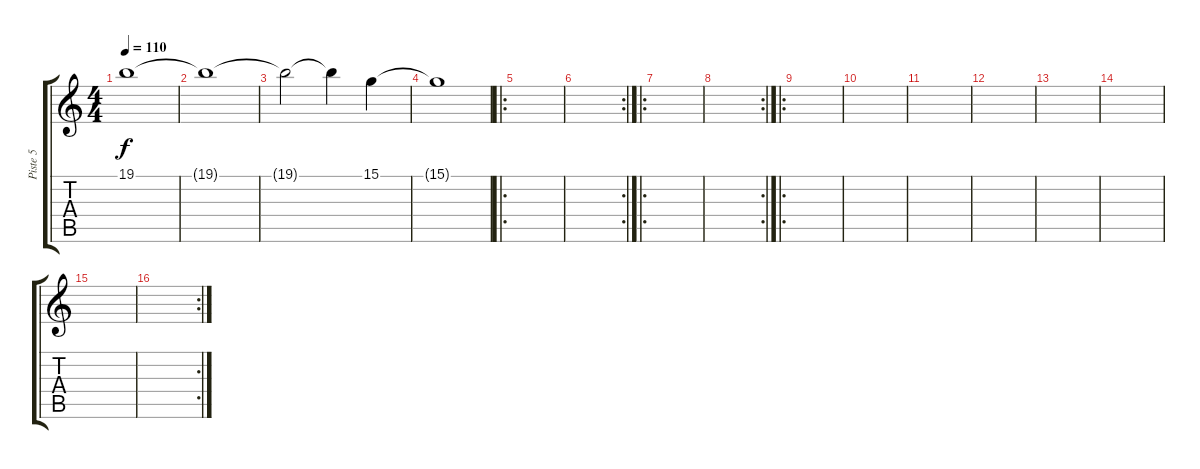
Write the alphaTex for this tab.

\track ("Piste 5" "Piste 5") {instrument pad2warm}
\staff {score tabs}
\tuning (E4 B3 G3 D3 A2 E2) {hide}
\ts (4 4)
\tempo 110
\clef g2
\ks c
19.1.1{dy f} |
19.1{t}.1 |
19.1{t}.2 19.1{t}.4 15.1.4 |
15.1{t}.1 |
\ro
|
\rc 2
|
\ro
|
\rc 2
|
\ro
|
|
|
|
|
|
|
\rc 2
